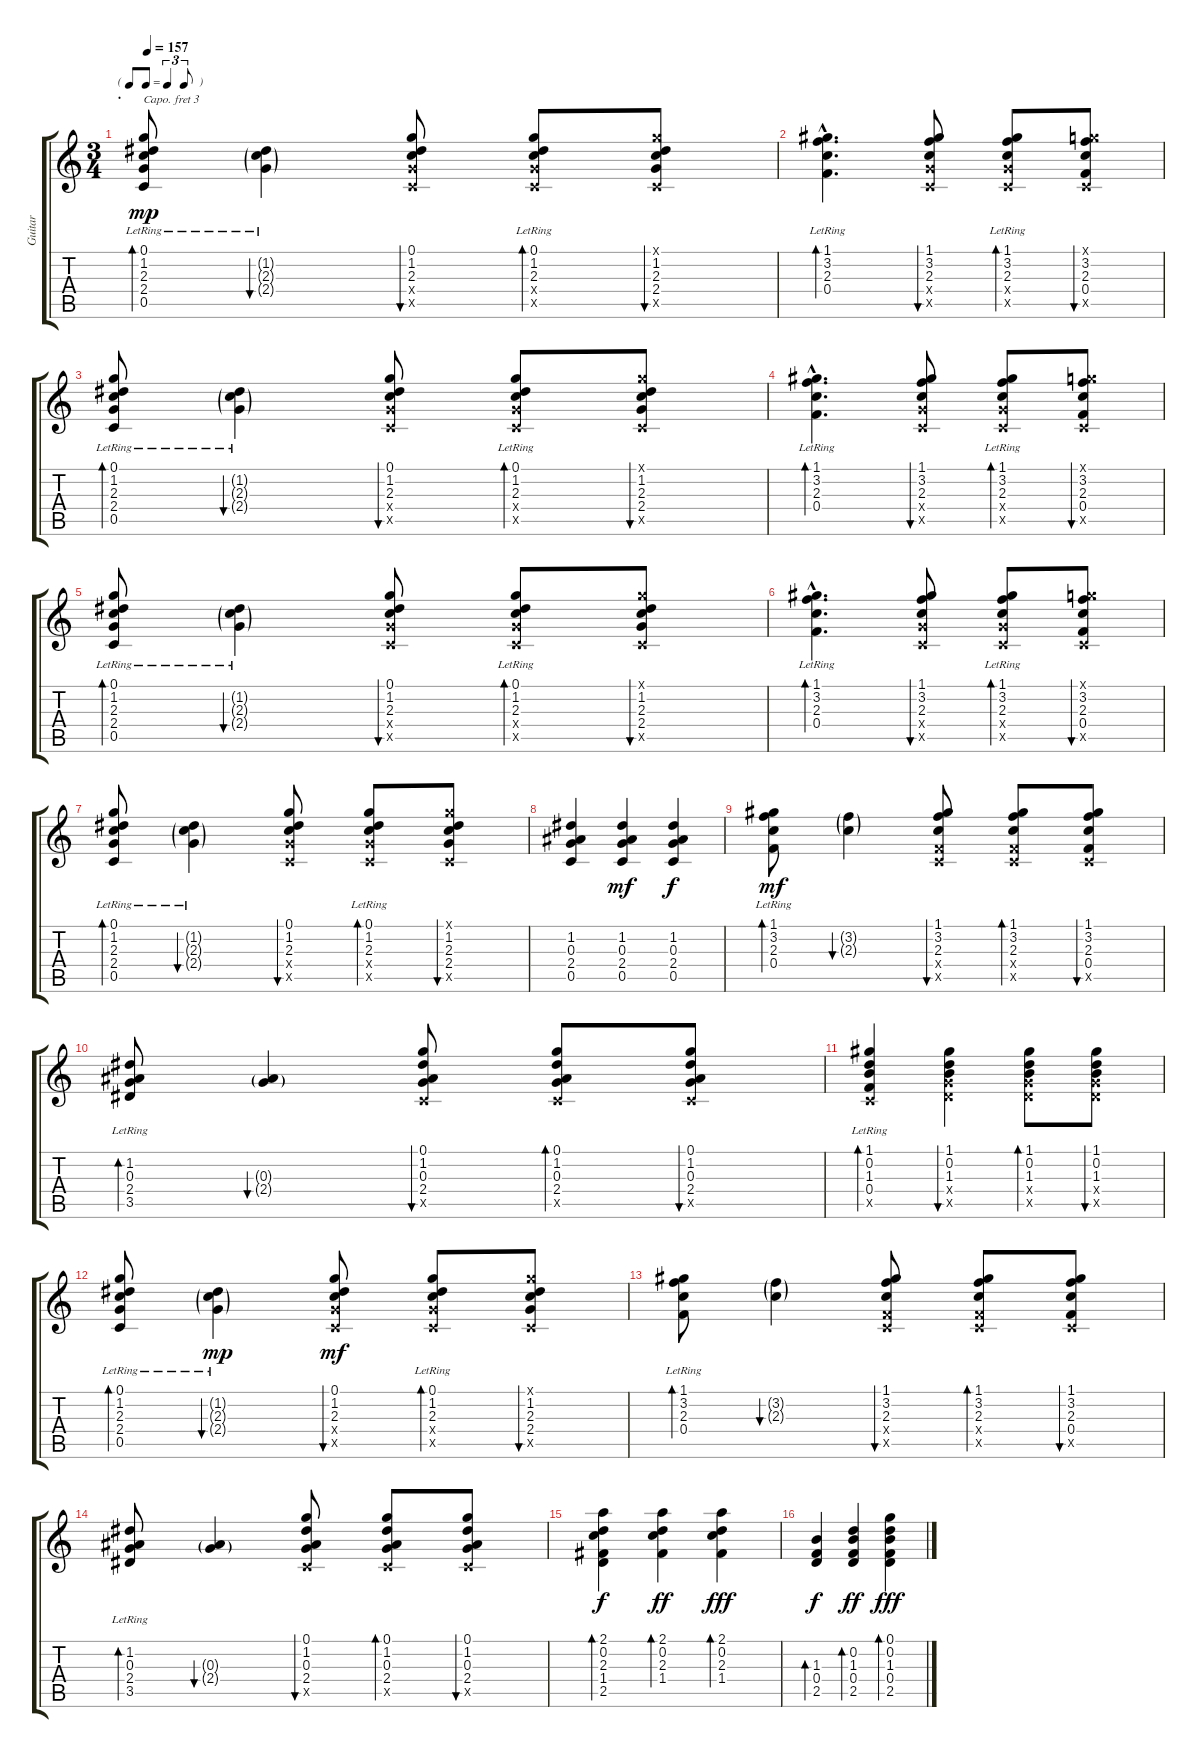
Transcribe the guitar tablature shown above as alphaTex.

\track ("Guitar" "Guitar") {instrument acousticguitarnylon}
\staff {score tabs}
\capo 3
\tuning (E4 B3 G3 D3 A2 E2) {hide}
\ts (3 4)
\tf triplet8th
\section ("" ".")
\tempo 157
\clef g2
\ks c
(0.1{lr} 1.2{lr} 2.3{lr} 2.4{lr} 0.5{lr}).8{bd 30 dy mp} (1.2{g} 2.3{g} 2.4{g lr}).4{bu 30} (0.1 1.2 2.3 2.4{x} 0.5{x}).8{bu 30} (0.1{lr} 1.2 2.3 2.4{x} 0.5{x}).8{bd 30} (0.1{x} 1.2 2.3 2.4 0.5{x}).8{bu 30} |
(1.1{hac lr} 3.2{hac lr} 2.3{hac lr} 0.4{hac lr}).4{d bd 30} (1.1 3.2 2.3 2.4{x} 0.5{x}).8{bu 30} (1.1{lr} 3.2 2.3 2.4{x} 0.5{x}).8{bd 30} (0.1{x} 3.2 2.3 0.4 0.5{x}).8{bu 30} |
(0.1{lr} 1.2{lr} 2.3{lr} 2.4{lr} 0.5{lr}).8{bd 30} (1.2{g} 2.3{g} 2.4{g lr}).4{bu 30} (0.1 1.2 2.3 2.4{x} 0.5{x}).8{bu 30} (0.1{lr} 1.2 2.3 2.4{x} 0.5{x}).8{bd 30} (0.1{x} 1.2 2.3 2.4 0.5{x}).8{bu 30} |
(1.1{hac lr} 3.2{hac lr} 2.3{hac lr} 0.4{hac lr}).4{d bd 30} (1.1 3.2 2.3 2.4{x} 0.5{x}).8{bu 30} (1.1{lr} 3.2 2.3 2.4{x} 0.5{x}).8{bd 30} (0.1{x} 3.2 2.3 0.4 0.5{x}).8{bu 30} |
(0.1{lr} 1.2{lr} 2.3{lr} 2.4{lr} 0.5{lr}).8{bd 30} (1.2{g} 2.3{g} 2.4{g lr}).4{bu 30} (0.1 1.2 2.3 2.4{x} 0.5{x}).8{bu 30} (0.1{lr} 1.2 2.3 2.4{x} 0.5{x}).8{bd 30} (0.1{x} 1.2 2.3 2.4 0.5{x}).8{bu 30} |
(1.1{hac lr} 3.2{hac lr} 2.3{hac lr} 0.4{hac lr}).4{d bd 30} (1.1 3.2 2.3 2.4{x} 0.5{x}).8{bu 30} (1.1{lr} 3.2 2.3 2.4{x} 0.5{x}).8{bd 30} (0.1{x} 3.2 2.3 0.4 0.5{x}).8{bu 30} |
(0.1{lr} 1.2{lr} 2.3{lr} 2.4{lr} 0.5{lr}).8{bd 30} (1.2{g} 2.3{g} 2.4{g lr}).4{bu 30} (0.1 1.2 2.3 2.4{x} 0.5{x}).8{bu 30} (0.1{lr} 1.2 2.3 2.4{x} 0.5{x}).8{bd 30} (0.1{x} 1.2 2.3 2.4 0.5{x}).8{bu 30} |
(1.2 0.3 2.4 0.5).4 (1.2 0.3 2.4 0.5).4{dy mf} (1.2 0.3 2.4 0.5).4{dy f} |
(1.1{lr} 3.2{lr} 2.3{lr} 0.4{lr}).8{bd 30 dy mf} (3.2{g} 2.3{g}).4{bu 30} (1.1 3.2 2.3 0.4{x} 0.5{x}).8{bu 30} (1.1 3.2 2.3 0.4{x} 0.5{x}).8{bd 30} (1.1 3.2 2.3 0.4 0.5{x}).8{bu 30} |
(1.2{lr} 0.3{lr} 2.4{lr} 3.5{lr}).8{bd 30} (0.3{g} 2.4{g}).4{bu 30} (0.1 1.2 0.3 2.4 0.5{x}).8{bu 30} (0.1 1.2 0.3 2.4 0.5{x}).8{bd 30} (0.1 1.2 0.3 2.4 0.5{x}).8{bu 30} |
(1.1{lr} 0.2 1.3 0.4{lr} 0.5{x}).4{bd 30} (1.1 0.2 1.3 2.4{x} 2.5{x}).4{bu 30} (1.1 0.2 1.3 2.4{x} 2.5{x}).8{bd 30} (1.1 0.2 1.3 2.4{x} 2.5{x}).8{bu 30} |
(0.1{lr} 1.2{lr} 2.3{lr} 2.4{lr} 0.5{lr}).8{bd 30} (1.2{g} 2.3{g} 2.4{g lr}).4{bu 30 dy mp} (0.1 1.2 2.3 2.4{x} 0.5{x}).8{bu 30 dy mf} (0.1{lr} 1.2 2.3 2.4{x} 0.5{x}).8{bd 30} (0.1{x} 1.2 2.3 2.4 0.5{x}).8{bu 30} |
(1.1{lr} 3.2{lr} 2.3{lr} 0.4{lr}).8{bd 30} (3.2{g} 2.3{g}).4{bu 30} (1.1 3.2 2.3 0.4{x} 0.5{x}).8{bu 30} (1.1 3.2 2.3 0.4{x} 0.5{x}).8{bd 30} (1.1 3.2 2.3 0.4 0.5{x}).8{bu 30} |
(1.2{lr} 0.3{lr} 2.4{lr} 3.5{lr}).8{bd 30} (0.3{g} 2.4{g}).4{bu 30} (0.1 1.2 0.3 2.4 0.5{x}).8{bu 30} (0.1 1.2 0.3 2.4 0.5{x}).8{bd 30} (0.1 1.2 0.3 2.4 0.5{x}).8{bu 30} |
(2.1 0.2 2.3 1.4 2.5).4{bd 30 dy f} (2.1 0.2 2.3 1.4).4{bd 30 dy ff} (2.1 0.2 2.3 1.4).4{bd 30 dy fff} |
(1.3 0.4 2.5).4{bd 30 dy f} (0.2 1.3 0.4 2.5).4{bd 30 dy ff} (0.1 0.2 1.3 0.4 2.5).4{bd 30 dy fff}
